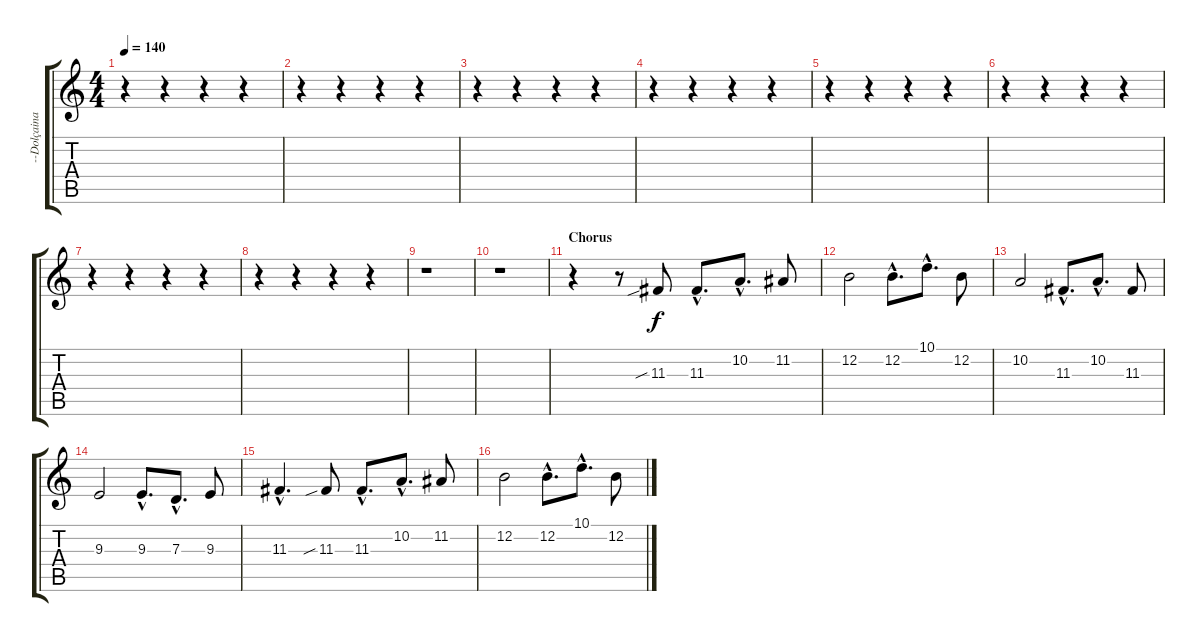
\track ("--Dolçaina guai" "--Dolçaina") {instrument accordion}
\staff {score tabs}
\tuning (E4 B3 G3 D3 A2 E2) {hide}
\ts (4 4)
\tempo 140
\clef g2
\ks c
r.4{dy f} r.4 r.4 r.4 |
r.4 r.4 r.4 r.4 |
r.4 r.4 r.4 r.4 |
r.4 r.4 r.4 r.4 |
r.4 r.4 r.4 r.4 |
r.4 r.4 r.4 r.4 |
r.4 r.4 r.4 r.4 |
r.4 r.4 r.4 r.4 |
r.1 |
r.1 |
\section ("" "Chorus")
r.4 r.8 11.3{sib}.8 11.3{hac}.8{d} 10.2{hac}.8{d} 11.2.8 |
12.2.2 12.2{hac}.8{d} 10.1{hac}.8{d} 12.2.8 |
10.2.2 11.3{hac}.8{d} 10.2{hac}.8{d} 11.3.8 |
9.3.2 9.3{hac}.8{d} 7.3{hac}.8{d} 9.3.8 |
11.3{hac}.4{d} 11.3{sib}.8 11.3{hac}.8{d} 10.2{hac}.8{d} 11.2.8 |
12.2.2 12.2{hac}.8{d} 10.1{hac}.8{d} 12.2.8
